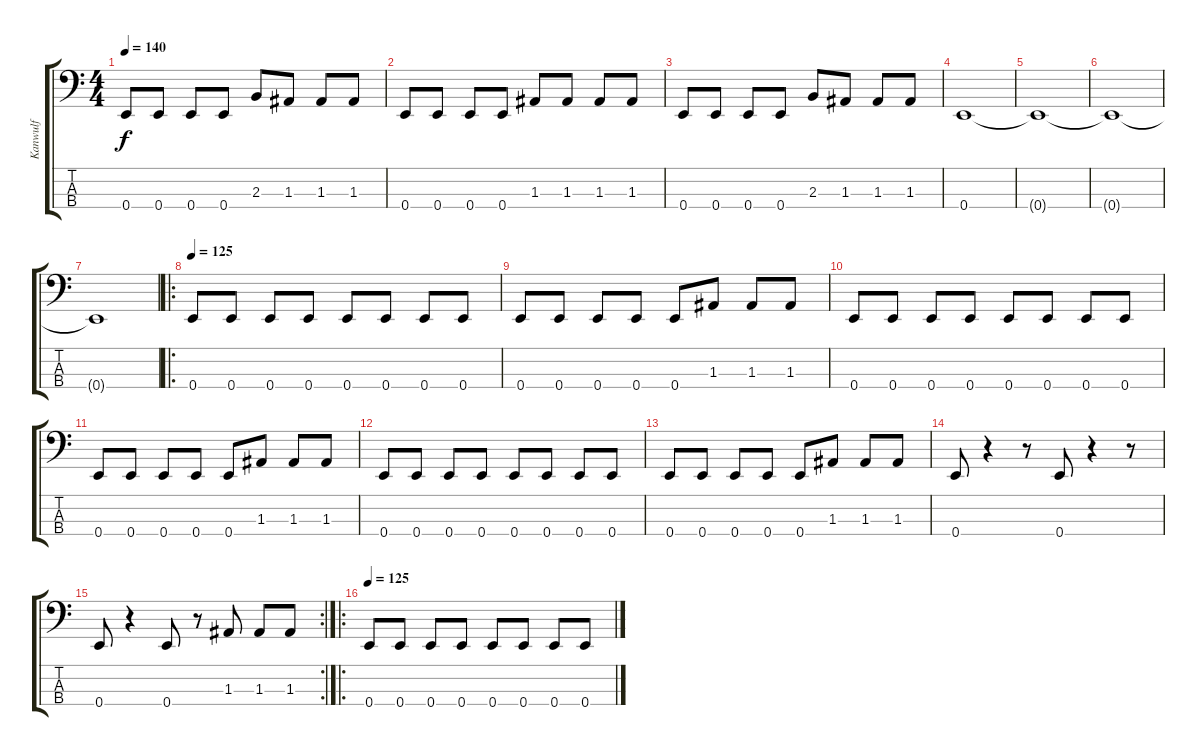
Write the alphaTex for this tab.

\track ("Kanwulf" "Kanwulf") {instrument electricbassfinger}
\staff {score tabs}
\tuning (G2 D2 A1 E1) {hide}
\ts (4 4)
\tempo 140
\clef f4
\ks c
0.4.8{dy f} 0.4.8 0.4.8 0.4.8 2.3.8 1.3.8 1.3.8 1.3.8 |
0.4.8 0.4.8 0.4.8 0.4.8 1.3.8 1.3.8 1.3.8 1.3.8 |
0.4.8 0.4.8 0.4.8 0.4.8 2.3.8 1.3.8 1.3.8 1.3.8 |
0.4.1 |
0.4{t}.1 |
0.4{t}.1 |
0.4{t}.1 |
\ro
\tempo 125
0.4.8 0.4.8 0.4.8 0.4.8 0.4.8 0.4.8 0.4.8 0.4.8 |
0.4.8 0.4.8 0.4.8 0.4.8 0.4.8 1.3.8 1.3.8 1.3.8 |
0.4.8 0.4.8 0.4.8 0.4.8 0.4.8 0.4.8 0.4.8 0.4.8 |
0.4.8 0.4.8 0.4.8 0.4.8 0.4.8 1.3.8 1.3.8 1.3.8 |
0.4.8 0.4.8 0.4.8 0.4.8 0.4.8 0.4.8 0.4.8 0.4.8 |
0.4.8 0.4.8 0.4.8 0.4.8 0.4.8 1.3.8 1.3.8 1.3.8 |
0.4.8 r.4 r.8 0.4.8 r.4 r.8 |
\rc 2
0.4.8 r.4 0.4.8 r.8 1.3.8 1.3.8 1.3.8 |
\ro
\tempo 125
0.4.8 0.4.8 0.4.8 0.4.8 0.4.8 0.4.8 0.4.8 0.4.8
